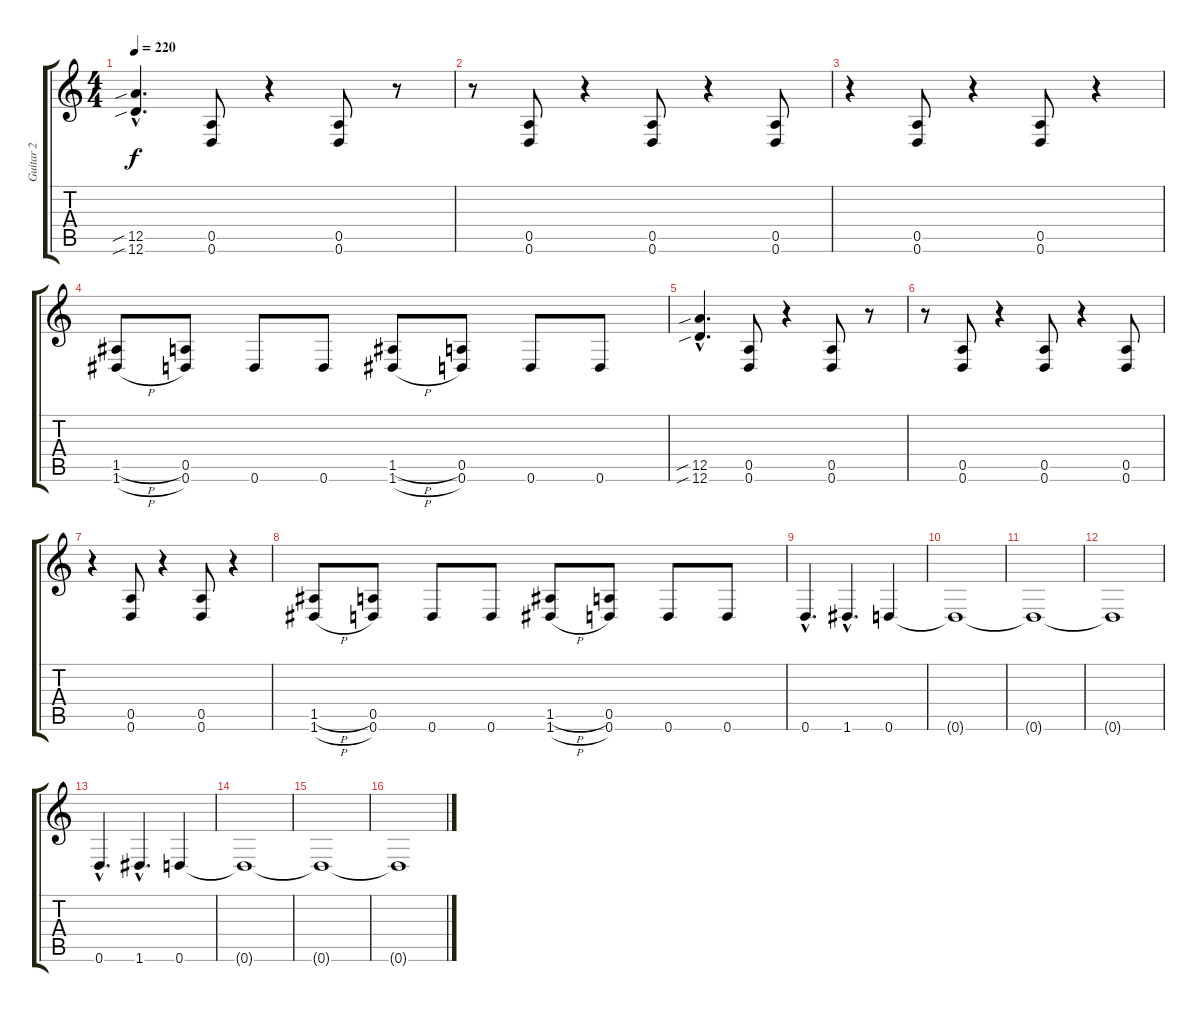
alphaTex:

\track ("Guitar 2" "Guitar 2") {instrument distortionguitar}
\staff {score tabs}
\tuning (E4 B3 G3 D3 A2 D2) {hide}
\ts (4 4)
\tempo 220
\clef g2
\ks c
(12.5{sib hac} 12.6{sib hac}).4{d dy f} (0.5 0.6).8 r.4 (0.5 0.6).8 r.8 |
r.8 (0.5 0.6).8 r.4 (0.5 0.6).8 r.4 (0.5 0.6).8 |
r.4 (0.5 0.6).8 r.4 (0.5 0.6).8 r.4 |
(1.5{h} 1.6{h}).8 (0.5 0.6).8 0.6.8 0.6.8 (1.5{h} 1.6{h}).8 (0.5 0.6).8 0.6.8 0.6.8 |
(12.5{sib hac} 12.6{sib hac}).4{d} (0.5 0.6).8 r.4 (0.5 0.6).8 r.8 |
r.8 (0.5 0.6).8 r.4 (0.5 0.6).8 r.4 (0.5 0.6).8 |
r.4 (0.5 0.6).8 r.4 (0.5 0.6).8 r.4 |
(1.5{h} 1.6{h}).8 (0.5 0.6).8 0.6.8 0.6.8 (1.5{h} 1.6{h}).8 (0.5 0.6).8 0.6.8 0.6.8 |
0.6{hac}.4{d volume 12 instrument overdrivenguitar} 1.6{hac}.4{d} 0.6.4 |
0.6{t}.1 |
0.6{t}.1 |
0.6{t}.1 |
0.6{hac}.4{d volume 12 instrument overdrivenguitar} 1.6{hac}.4{d} 0.6.4 |
0.6{t}.1 |
0.6{t}.1 |
0.6{t}.1
